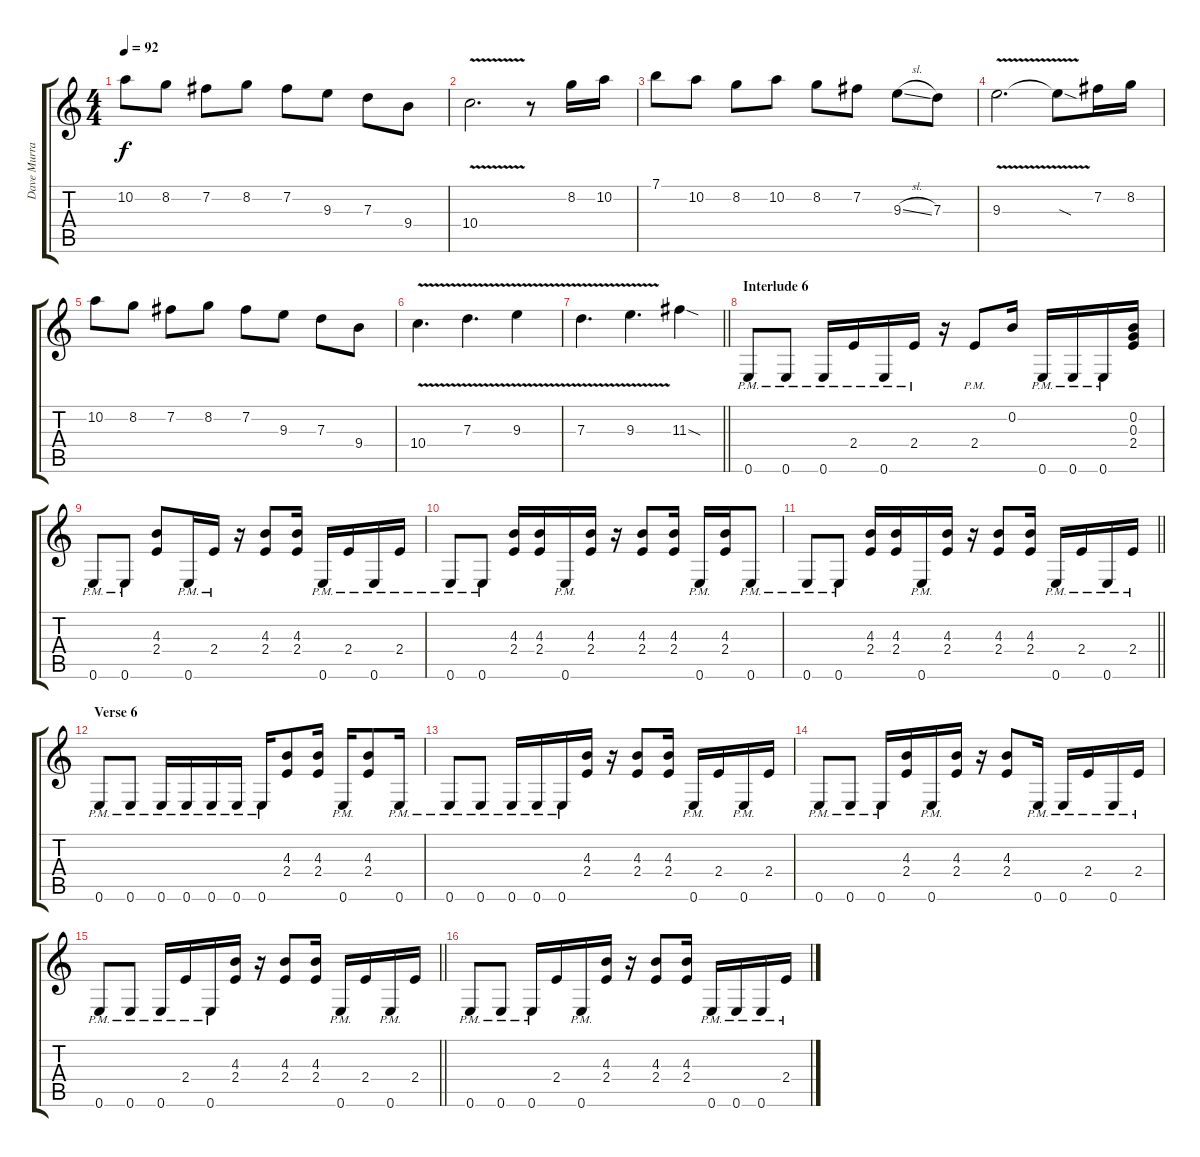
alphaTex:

\track ("Dave Murray" "Dave Murra") {instrument overdrivenguitar}
\staff {score tabs}
\tuning (E4 B3 G3 D3 A2 E2) {hide}
\ts (4 4)
\tempo 92
\clef g2
\ks c
10.2.8{dy f} 8.2.8 7.2.8 8.2.8 7.2.8 9.3.8 7.3.8 9.4.8 |
10.4{v}.2{d} r.8 8.2.16 10.2.16 |
7.1.8 10.2.8 8.2.8 10.2.8 8.2.8 7.2.8 9.3{sl}.8 7.3.8 |
9.3{v}.2{d} 9.3{sod t}.8 7.2.16 8.2.16 |
10.2.8 8.2.8 7.2.8 8.2.8 7.2.8 9.3.8 7.3.8 9.4.8 |
10.4{v}.4{d} 7.3{v}.4{d} 9.3{v}.4 |
\barLineRight lightlight
7.3{v}.4{d} 9.3{v}.4{d} 11.3{sod}.4 |
\section ("" "Interlude 6")
0.6{pm}.8{volume 13 balance 0} 0.6{pm}.8 0.6{pm}.16 2.4{pm}.16 0.6{pm}.16 2.4{pm}.16 r.16 2.4{pm}.8 0.2.16 0.6{pm}.16 0.6{pm}.16 0.6{pm}.16 (0.2 0.3 2.4).16 |
0.6{pm}.8 0.6{pm}.8 (4.3 2.4).8 0.6{pm}.16 2.4{pm}.16 r.16 (4.3 2.4).8 (4.3 2.4).16 0.6{pm}.16 2.4{pm}.16 0.6{pm}.16 2.4{pm}.16 |
0.6{pm}.8 0.6{pm}.8 (4.3 2.4).16 (4.3 2.4).16 0.6{pm}.16 (4.3 2.4).16 r.16 (4.3 2.4).8 (4.3 2.4).16 0.6{pm}.16 (4.3 2.4).16 0.6{pm}.8 |
\barLineRight lightlight
0.6{pm}.8 0.6{pm}.8 (4.3 2.4).16 (4.3 2.4).16 0.6{pm}.16 (4.3 2.4).16 r.16 (4.3 2.4).8 (4.3 2.4).16 0.6{pm}.16 2.4{pm}.16 0.6{pm}.16 2.4{pm}.16 |
\section ("" "Verse 6")
0.6{pm}.8 0.6{pm}.8 0.6{pm}.16 0.6{pm}.16 0.6{pm}.16 0.6{pm}.16 0.6{pm}.16 (4.3 2.4).8 (4.3 2.4).16 0.6{pm}.16 (4.3 2.4).8 0.6{pm}.16 |
0.6{pm}.8 0.6{pm}.8 0.6{pm}.16 0.6{pm}.16 0.6{pm}.16 (4.3 2.4).16 r.16 (4.3 2.4).8 (4.3 2.4).16 0.6{pm}.16 2.4.16 0.6{pm}.16 2.4.16 |
0.6{pm}.8 0.6{pm}.8 0.6{pm}.16 (4.3 2.4).16 0.6{pm}.16 (4.3 2.4).16 r.16 (4.3 2.4).8 0.6{pm}.16 0.6{pm}.16 2.4{pm}.16 0.6{pm}.16 2.4{pm}.16 |
\barLineRight lightlight
0.6{pm}.8 0.6{pm}.8 0.6{pm}.16 2.4{pm}.16 0.6{pm}.16 (4.3 2.4).16 r.16 (4.3 2.4).8 (4.3 2.4).16 0.6{pm}.16 2.4.16 0.6{pm}.16 2.4.16 |
0.6{pm}.8 0.6{pm}.8 0.6{pm}.16 2.4.16 0.6{pm}.16 (4.3 2.4).16 r.16 (4.3 2.4).8 (4.3 2.4).16 0.6{pm}.16 0.6{pm}.16 0.6{pm}.16 2.4{pm}.16
